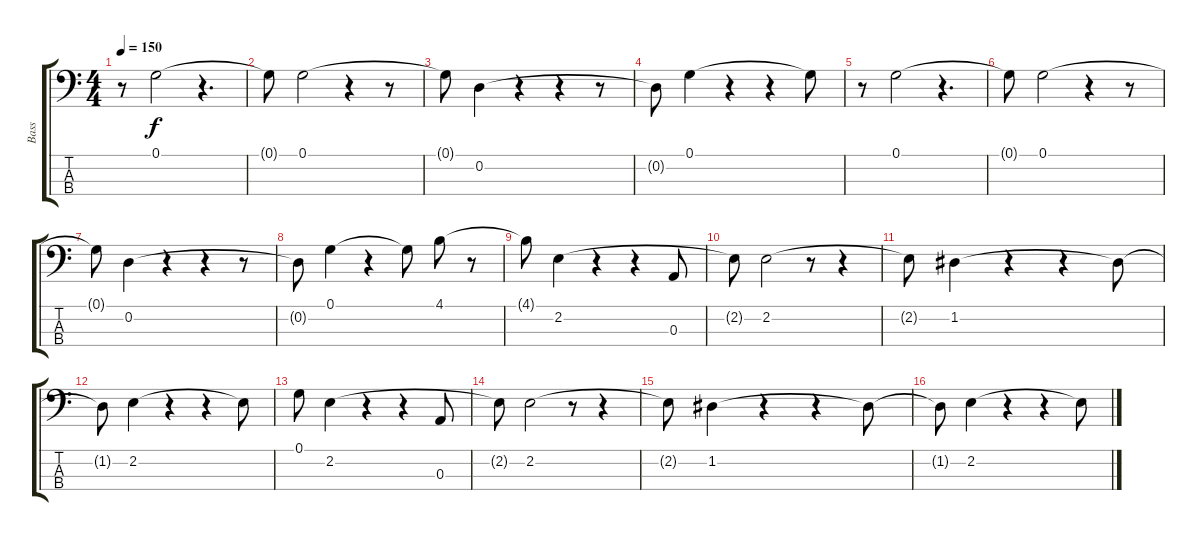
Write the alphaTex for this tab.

\track ("Bass" "Bass") {instrument electricbassfinger}
\staff {score tabs}
\tuning (G2 D2 A1 E1) {hide}
\ts (4 4)
\tempo 150
\clef f4
\ks c
r.8{dy f} 0.1.2 r.4{d} |
0.1{t}.8 0.1.2 r.4 r.8 |
0.1{t}.8 0.2.4 r.4 r.4 r.8 |
0.2{t}.8 0.1.4 r.4 r.4 0.1{t}.8 |
r.8 0.1.2 r.4{d} |
0.1{t}.8 0.1.2 r.4 r.8 |
0.1{t}.8 0.2.4 r.4 r.4 r.8 |
0.2{t}.8 0.1.4 r.4 0.1{t}.8 4.1.8 r.8 |
4.1{t}.8 2.2.4 r.4 r.4 0.3.8 |
2.2{t}.8 2.2.2 r.8 r.4 |
2.2{t}.8 1.2.4 r.4 r.4 1.2{t}.8 |
1.2{t}.8 2.2.4 r.4 r.4 2.2{t}.8 |
0.1.8 2.2.4 r.4 r.4 0.3.8 |
2.2{t}.8 2.2.2 r.8 r.4 |
2.2{t}.8 1.2.4 r.4 r.4 1.2{t}.8 |
1.2{t}.8 2.2.4 r.4 r.4 2.2{t}.8
